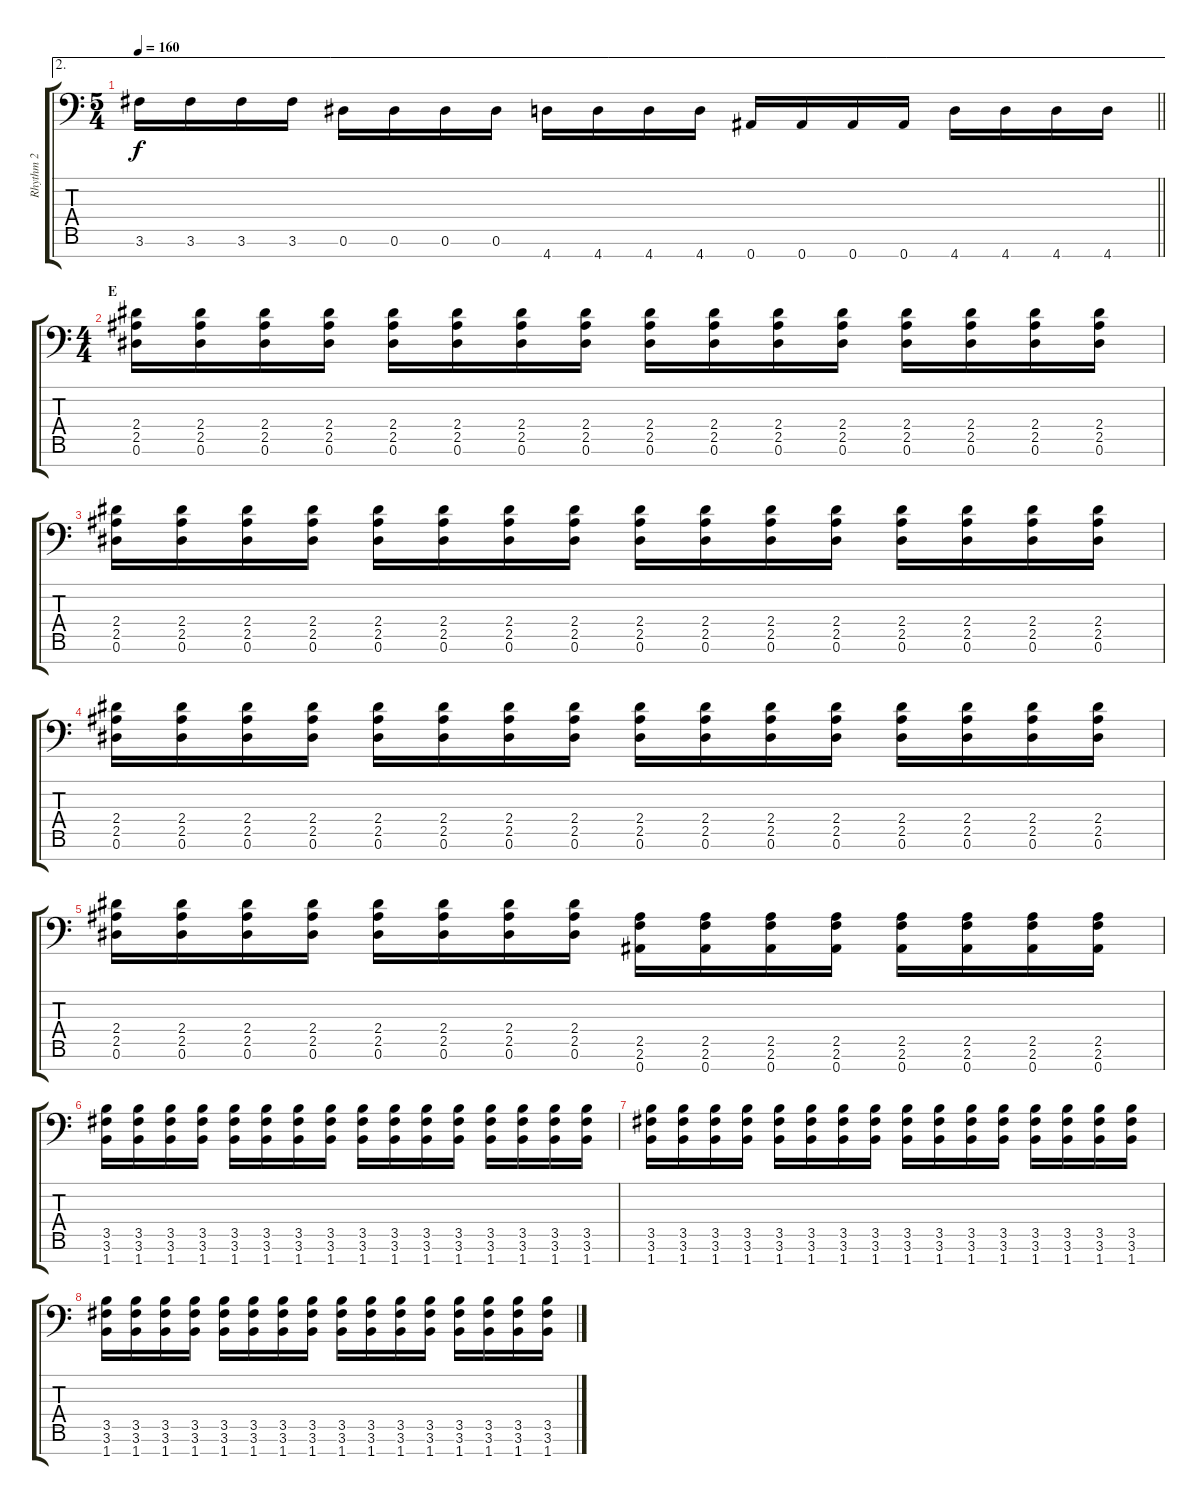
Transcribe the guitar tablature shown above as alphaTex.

\track ("Rhythm 2" "Rhythm 2") {instrument overdrivenguitar}
\staff {score tabs}
\tuning (Eb4 Bb3 Gb3 Db3 Ab2 Eb2 Bb1) {hide}
\ae 2
\ts (5 4)
\tempo 160
\clef f4
\barLineRight lightlight
\ks c
3.6.16{dy f} 3.6.16 3.6.16 3.6.16 0.6.16 0.6.16 0.6.16 0.6.16 4.7.16 4.7.16 4.7.16 4.7.16 0.7.16 0.7.16 0.7.16 0.7.16 4.7.16 4.7.16 4.7.16 4.7.16 |
\ts (4 4)
\section ("" "E")
(2.4 2.5 0.6).16 (2.4 2.5 0.6).16 (2.4 2.5 0.6).16 (2.4 2.5 0.6).16 (2.4 2.5 0.6).16 (2.4 2.5 0.6).16 (2.4 2.5 0.6).16 (2.4 2.5 0.6).16 (2.4 2.5 0.6).16 (2.4 2.5 0.6).16 (2.4 2.5 0.6).16 (2.4 2.5 0.6).16 (2.4 2.5 0.6).16 (2.4 2.5 0.6).16 (2.4 2.5 0.6).16 (2.4 2.5 0.6).16 |
(2.4 2.5 0.6).16 (2.4 2.5 0.6).16 (2.4 2.5 0.6).16 (2.4 2.5 0.6).16 (2.4 2.5 0.6).16 (2.4 2.5 0.6).16 (2.4 2.5 0.6).16 (2.4 2.5 0.6).16 (2.4 2.5 0.6).16 (2.4 2.5 0.6).16 (2.4 2.5 0.6).16 (2.4 2.5 0.6).16 (2.4 2.5 0.6).16 (2.4 2.5 0.6).16 (2.4 2.5 0.6).16 (2.4 2.5 0.6).16 |
(2.4 2.5 0.6).16 (2.4 2.5 0.6).16 (2.4 2.5 0.6).16 (2.4 2.5 0.6).16 (2.4 2.5 0.6).16 (2.4 2.5 0.6).16 (2.4 2.5 0.6).16 (2.4 2.5 0.6).16 (2.4 2.5 0.6).16 (2.4 2.5 0.6).16 (2.4 2.5 0.6).16 (2.4 2.5 0.6).16 (2.4 2.5 0.6).16 (2.4 2.5 0.6).16 (2.4 2.5 0.6).16 (2.4 2.5 0.6).16 |
(2.4 2.5 0.6).16 (2.4 2.5 0.6).16 (2.4 2.5 0.6).16 (2.4 2.5 0.6).16 (2.4 2.5 0.6).16 (2.4 2.5 0.6).16 (2.4 2.5 0.6).16 (2.4 2.5 0.6).16 (2.5 2.6 0.7).16 (2.5 2.6 0.7).16 (2.5 2.6 0.7).16 (2.5 2.6 0.7).16 (2.5 2.6 0.7).16 (2.5 2.6 0.7).16 (2.5 2.6 0.7).16 (2.5 2.6 0.7).16 |
(3.5 3.6 1.7).16 (3.5 3.6 1.7).16 (3.5 3.6 1.7).16 (3.5 3.6 1.7).16 (3.5 3.6 1.7).16 (3.5 3.6 1.7).16 (3.5 3.6 1.7).16 (3.5 3.6 1.7).16 (3.5 3.6 1.7).16 (3.5 3.6 1.7).16 (3.5 3.6 1.7).16 (3.5 3.6 1.7).16 (3.5 3.6 1.7).16 (3.5 3.6 1.7).16 (3.5 3.6 1.7).16 (3.5 3.6 1.7).16 |
(3.5 3.6 1.7).16 (3.5 3.6 1.7).16 (3.5 3.6 1.7).16 (3.5 3.6 1.7).16 (3.5 3.6 1.7).16 (3.5 3.6 1.7).16 (3.5 3.6 1.7).16 (3.5 3.6 1.7).16 (3.5 3.6 1.7).16 (3.5 3.6 1.7).16 (3.5 3.6 1.7).16 (3.5 3.6 1.7).16 (3.5 3.6 1.7).16 (3.5 3.6 1.7).16 (3.5 3.6 1.7).16 (3.5 3.6 1.7).16 |
(3.5 3.6 1.7).16 (3.5 3.6 1.7).16 (3.5 3.6 1.7).16 (3.5 3.6 1.7).16 (3.5 3.6 1.7).16 (3.5 3.6 1.7).16 (3.5 3.6 1.7).16 (3.5 3.6 1.7).16 (3.5 3.6 1.7).16 (3.5 3.6 1.7).16 (3.5 3.6 1.7).16 (3.5 3.6 1.7).16 (3.5 3.6 1.7).16 (3.5 3.6 1.7).16 (3.5 3.6 1.7).16 (3.5 3.6 1.7).16
